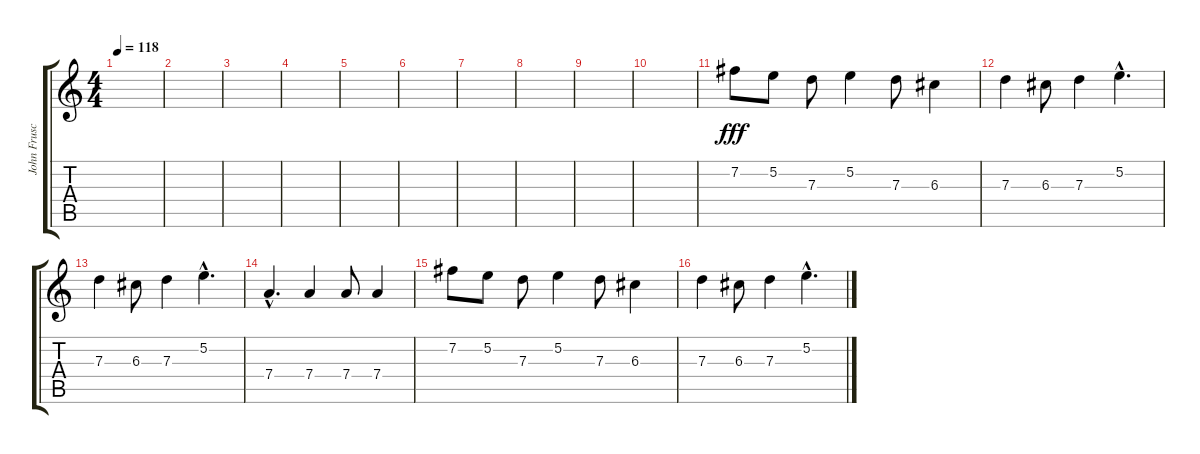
\track ("John Frusciante ( overdriven )" "John Frusc") {instrument overdrivenguitar}
\staff {score tabs}
\tuning (E4 B3 G3 D3 A2 E2) {hide}
\ts (4 4)
\tempo 118
\clef g2
\ks c
|
|
|
|
|
|
|
|
|
|
7.2.8{dy fff} 5.2.8 7.3.8 5.2.4 7.3.8 6.3.4 |
7.3.4 6.3.8 7.3.4 5.2{hac}.4{d} |
7.3.4 6.3.8 7.3.4 5.2{hac}.4{d} |
7.4{hac}.4{d} 7.4.4 7.4.8 7.4.4 |
7.2.8 5.2.8 7.3.8 5.2.4 7.3.8 6.3.4 |
7.3.4 6.3.8 7.3.4 5.2{hac}.4{d}
